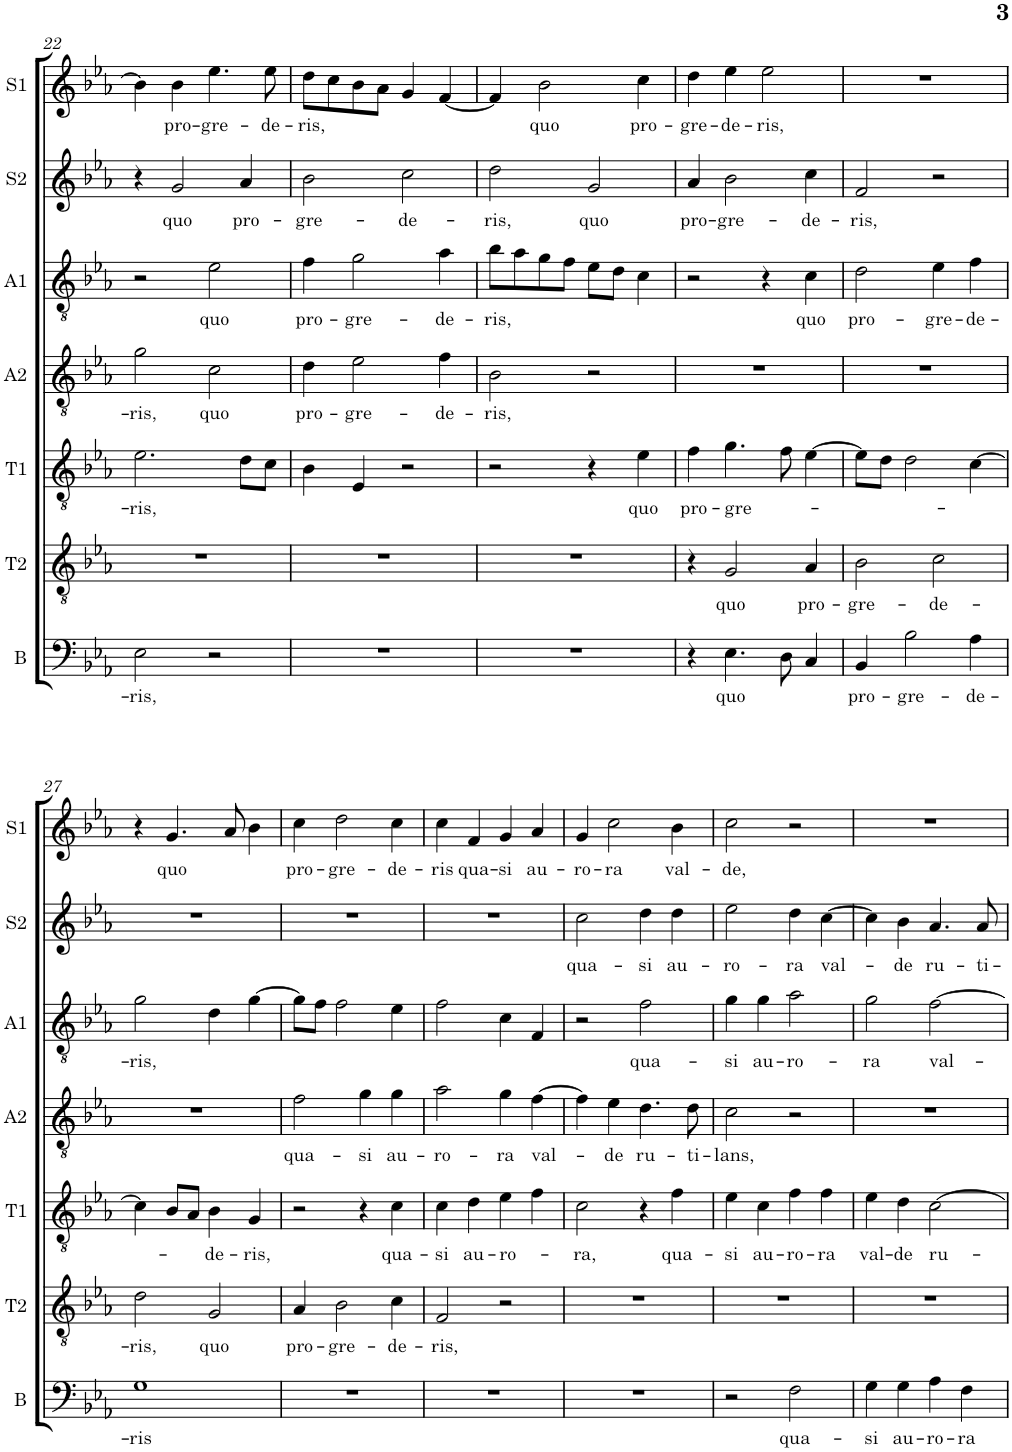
**kern	**text	**kern	**text	**kern	**text	**kern	**text	**kern	**text	**kern	**text	**kern	**text
*part7	*part7	*part6	*part6	*part5	*part5	*part4	*part4	*part3	*part3	*part2	*part2	*part1	*part1
*staff7	*staff7	*staff6	*staff6	*staff5	*staff5	*staff4	*staff4	*staff3	*staff3	*staff2	*staff2	*staff1	*staff1
*I"B	*	*I"T2	*	*I"T1	*	*I"A2	*	*I"A1	*	*I"S2	*	*I"S1	*
*I'B	*	*I'T2	*	*I'T1	*	*I'A2	*	*I'A1	*	*I'S2	*	*I'S1	*
!!LO:PB:g=z
*clefF4	*	*clefGv2	*	*clefGv2	*	*clefGv2	*	*clefGv2	*	*clefG2	*	*clefG2	*
*k[b-e-a-]	*	*k[b-e-a-]	*	*k[b-e-a-]	*	*k[b-e-a-]	*	*k[b-e-a-]	*	*k[b-e-a-]	*	*k[b-e-a-]	*
*E-:	*	*E-:	*	*E-:	*	*E-:	*	*E-:	*	*E-:	*	*E-:	*
*M2/2	*	*M2/2	*	*M2/2	*	*M2/2	*	*M2/2	*	*M2/2	*	*M2/2	*
=22	=22	=22	=22	=22	=22	=22	=22	=22	=22	=22	=22	=22	=22
!	!LO:LY:b	!	!	!	!LO:LY:b	!	!LO:LY:b	!	!	!	!	!	!
2E-\	-ris,	1r	.	2.e-\	-ris,	2g\	-ris,	2r	.	4r	.	4b-\]	.
!	!	!	!	!	!	!	!	!	!	!	!LO:LY:b	!	!LO:LY:b
.	.	.	.	.	.	.	.	.	.	2g/	quo	4b-\	pro-
!	!	!	!	!	!	!	!LO:LY:b	!	!LO:LY:b	!	!	!	!LO:LY:b
2r	.	.	.	.	.	2c\	quo	2e-\	quo	.	.	4.ee-\	-gre-
!	!	!	!	!	!	!	!	!	!	!	!LO:LY:b	!	!
.	.	.	.	8d\L	.	.	.	.	.	4a-/	pro-	.	.
!	!	!	!	!	!	!	!	!	!	!	!	!	!LO:LY:b
.	.	.	.	8c\J	.	.	.	.	.	.	.	8ee-\	-de-
=23	=23	=23	=23	=23	=23	=23	=23	=23	=23	=23	=23	=23	=23
!	!	!	!	!	!	!	!LO:LY:b	!	!LO:LY:b	!	!LO:LY:b	!	!LO:LY:b
1r	.	1r	.	4B-\	.	4d\	pro-	4f\	pro-	2b-\	-gre-	8dd\L	-ris,
.	.	.	.	.	.	.	.	.	.	.	.	8cc\	.
!	!	!	!	!	!	!	!LO:LY:b	!	!LO:LY:b	!	!	!	!
.	.	.	.	4E-/	.	2e-\	-gre-	2g\	-gre-	.	.	8b-\	.
.	.	.	.	.	.	.	.	.	.	.	.	8a-\J	.
!	!	!	!	!	!	!	!	!	!	!	!LO:LY:b	!	!
.	.	.	.	2r	.	.	.	.	.	2cc\	-de-	4g/	.
!	!	!	!	!	!	!	!LO:LY:b	!	!LO:LY:b	!	!	!	!
.	.	.	.	.	.	4f\	-de-	4a-\	-de-	.	.	[4f/	.
=24	=24	=24	=24	=24	=24	=24	=24	=24	=24	=24	=24	=24	=24
!	!	!	!	!	!	!	!LO:LY:b	!	!LO:LY:b	!	!LO:LY:b	!	!
1r	.	1r	.	2r	.	2B-\	-ris,	8b-\L	-ris,	2dd\	-ris,	4f/]	.
.	.	.	.	.	.	.	.	8a-\	.	.	.	.	.
!	!	!	!	!	!	!	!	!	!	!	!	!	!LO:LY:b
.	.	.	.	.	.	.	.	8g\	.	.	.	2b-\	quo
.	.	.	.	.	.	.	.	8f\J	.	.	.	.	.
!	!	!	!	!	!	!	!	!	!	!	!LO:LY:b	!	!
.	.	.	.	4r	.	2r	.	8e-\L	.	2g/	quo	.	.
.	.	.	.	.	.	.	.	8d\J	.	.	.	.	.
!	!	!	!	!	!LO:LY:b	!	!	!	!	!	!	!	!LO:LY:b
.	.	.	.	4e-\	quo	.	.	4c\	.	.	.	4cc\	pro-
=25	=25	=25	=25	=25	=25	=25	=25	=25	=25	=25	=25	=25	=25
!	!	!	!	!	!LO:LY:b	!	!	!	!	!	!LO:LY:b	!	!LO:LY:b
4r	.	4r	.	4f\	pro-	1r	.	2r	.	4a-/	pro-	4dd\	-gre-
!	!LO:LY:b	!	!LO:LY:b	!	!LO:LY:b	!	!	!	!	!	!LO:LY:b	!	!LO:LY:b
4.E-\	quo	2G/	quo	4.g\	-gre-	.	.	.	.	2b-\	-gre-	4ee-\	-de-
!	!	!	!	!	!	!	!	!	!	!	!	!	!LO:LY:b
.	.	.	.	.	.	.	.	4r	.	.	.	2ee-\	-ris,
8D\	.	.	.	8f\	.	.	.	.	.	.	.	.	.
!	!	!	!LO:LY:b	!	!	!	!	!	!LO:LY:b	!	!LO:LY:b	!	!
4C/	.	4A-/	pro-	[4e-\	.	.	.	4c\	quo	4cc\	-de-	.	.
=26	=26	=26	=26	=26	=26	=26	=26	=26	=26	=26	=26	=26	=26
!	!LO:LY:b	!	!LO:LY:b	!	!	!	!	!	!LO:LY:b	!	!LO:LY:b	!	!
4BB-/	pro-	2B-\	-gre-	8e-\L]	.	1r	.	2d\	pro-	2f/	-ris,	1r	.
.	.	.	.	8d\J	.	.	.	.	.	.	.	.	.
!	!LO:LY:b	!	!	!	!	!	!	!	!	!	!	!	!
2B-\	-gre-	.	.	2d\	.	.	.	.	.	.	.	.	.
!	!	!	!LO:LY:b	!	!	!	!	!	!LO:LY:b	!	!	!	!
.	.	2c\	-de-	.	.	.	.	4e-\	-gre-	2r	.	.	.
!	!LO:LY:b	!	!	!	!	!	!	!	!LO:LY:b	!	!	!	!
4A-\	-de-	.	.	[4c\	.	.	.	4f\	-de-	.	.	.	.
!!LO:LB:g=z
=27	=27	=27	=27	=27	=27	=27	=27	=27	=27	=27	=27	=27	=27
!	!LO:LY:b	!	!LO:LY:b	!	!	!	!	!	!LO:LY:b	!	!	!	!
1G	-ris	2d\	-ris,	4c\]	.	1r	.	2g\	-ris,	1r	.	4r	.
!	!	!	!	!	!	!	!	!	!	!	!	!	!LO:LY:b
.	.	.	.	8B-/L	.	.	.	.	.	.	.	4.g/	quo
.	.	.	.	8A-/J	.	.	.	.	.	.	.	.	.
!	!	!	!LO:LY:b	!	!LO:LY:b	!	!	!	!	!	!	!	!
.	.	2G/	quo	4B-\	-de-	.	.	4d\	.	.	.	.	.
.	.	.	.	.	.	.	.	.	.	.	.	8a-/	.
!	!	!	!	!	!LO:LY:b	!	!	!	!	!	!	!	!
.	.	.	.	4G/	-ris,	.	.	[4g\	.	.	.	4b-\	.
=28	=28	=28	=28	=28	=28	=28	=28	=28	=28	=28	=28	=28	=28
!	!	!	!LO:LY:b	!	!	!	!LO:LY:b	!	!	!	!	!	!LO:LY:b
1r	.	4A-/	pro-	2r	.	2f\	qua-	8g\L]	.	1r	.	4cc\	pro-
.	.	.	.	.	.	.	.	8f\J	.	.	.	.	.
!	!	!	!LO:LY:b	!	!	!	!	!	!	!	!	!	!LO:LY:b
.	.	2B-\	-gre-	.	.	.	.	2f\	.	.	.	2dd\	-gre-
!	!	!	!	!	!	!	!LO:LY:b	!	!	!	!	!	!
.	.	.	.	4r	.	4g\	-si	.	.	.	.	.	.
!	!	!	!LO:LY:b	!	!LO:LY:b	!	!LO:LY:b	!	!	!	!	!	!LO:LY:b
.	.	4c\	-de-	4c\	qua-	4g\	au-	4e-\	.	.	.	4cc\	-de-
=29	=29	=29	=29	=29	=29	=29	=29	=29	=29	=29	=29	=29	=29
!	!	!	!LO:LY:b	!	!LO:LY:b	!	!LO:LY:b	!	!	!	!	!	!LO:LY:b
1r	.	2F/	-ris,	4c\	-si	2a-\	-ro-	2f\	.	1r	.	4cc\	-ris
!	!	!	!	!	!LO:LY:b	!	!	!	!	!	!	!	!LO:LY:b
.	.	.	.	4d\	au-	.	.	.	.	.	.	4f/	qua-
!	!	!	!	!	!LO:LY:b	!	!LO:LY:b	!	!	!	!	!	!LO:LY:b
.	.	2r	.	4e-\	-ro-	4g\	-ra	4c\	.	.	.	4g/	-si
!	!	!	!	!	!	!	!LO:LY:b	!	!	!	!	!	!LO:LY:b
.	.	.	.	4f\	.	[4f\	val-	4F/	.	.	.	4a-/	au-
=30	=30	=30	=30	=30	=30	=30	=30	=30	=30	=30	=30	=30	=30
!	!	!	!	!	!LO:LY:b	!	!	!	!	!	!LO:LY:b	!	!LO:LY:b
1r	.	1r	.	2c\	-ra,	4f\]	.	2r	.	2cc\	qua-	4g/	-ro-
!	!	!	!	!	!	!	!LO:LY:b	!	!	!	!	!	!LO:LY:b
.	.	.	.	.	.	4e-\	-de	.	.	.	.	2cc\	-ra
!	!	!	!	!	!	!	!LO:LY:b	!	!LO:LY:b	!	!LO:LY:b	!	!
.	.	.	.	4r	.	4.d\	ru-	2f\	qua-	4dd\	-si	.	.
!	!	!	!	!	!LO:LY:b	!	!	!	!	!	!LO:LY:b	!	!LO:LY:b
.	.	.	.	4f\	qua-	.	.	.	.	4dd\	au-	4b-\	val-
!	!	!	!	!	!	!	!LO:LY:b	!	!	!	!	!	!
.	.	.	.	.	.	8d\	-ti-	.	.	.	.	.	.
=31	=31	=31	=31	=31	=31	=31	=31	=31	=31	=31	=31	=31	=31
!	!	!	!	!	!LO:LY:b	!	!LO:LY:b	!	!LO:LY:b	!	!LO:LY:b	!	!LO:LY:b
2r	.	1r	.	4e-\	-si	2c\	-lans,	4g\	-si	2ee-\	-ro-	2cc\	-de,
!	!	!	!	!	!LO:LY:b	!	!	!	!LO:LY:b	!	!	!	!
.	.	.	.	4c\	au-	.	.	4g\	au-	.	.	.	.
!	!LO:LY:b	!	!	!	!LO:LY:b	!	!	!	!LO:LY:b	!	!LO:LY:b	!	!
2F\	qua-	.	.	4f\	-ro-	2r	.	2a-\	-ro-	4dd\	-ra	2r	.
!	!	!	!	!	!LO:LY:b	!	!	!	!	!	!LO:LY:b	!	!
.	.	.	.	4f\	-ra	.	.	.	.	[4cc\	val-	.	.
=32	=32	=32	=32	=32	=32	=32	=32	=32	=32	=32	=32	=32	=32
!	!LO:LY:b	!	!	!	!LO:LY:b	!	!	!	!LO:LY:b	!	!	!	!
4G\	-si	1r	.	4e-\	val-	1r	.	2g\	-ra	4cc\]	.	1r	.
!	!LO:LY:b	!	!	!	!LO:LY:b	!	!	!	!	!	!LO:LY:b	!	!
4G\	au-	.	.	4d\	-de	.	.	.	.	4b-\	-de	.	.
!	!LO:LY:b	!	!	!	!LO:LY:b	!	!	!	!LO:LY:b	!	!LO:LY:b	!	!
4A-\	-ro-	.	.	[2c\	ru-	.	.	[2f\	val-	4.a-/	ru-	.	.
!	!LO:LY:b	!	!	!	!	!	!	!	!	!	!	!	!
4F\	-ra	.	.	.	.	.	.	.	.	.	.	.	.
!	!	!	!	!	!	!	!	!	!	!	!LO:LY:b	!	!
.	.	.	.	.	.	.	.	.	.	8a-/	-ti-	.	.
=	=	=	=	=	=	=	=	=	=	=	=	=	=
*-	*-	*-	*-	*-	*-	*-	*-	*-	*-	*-	*-	*-	*-
